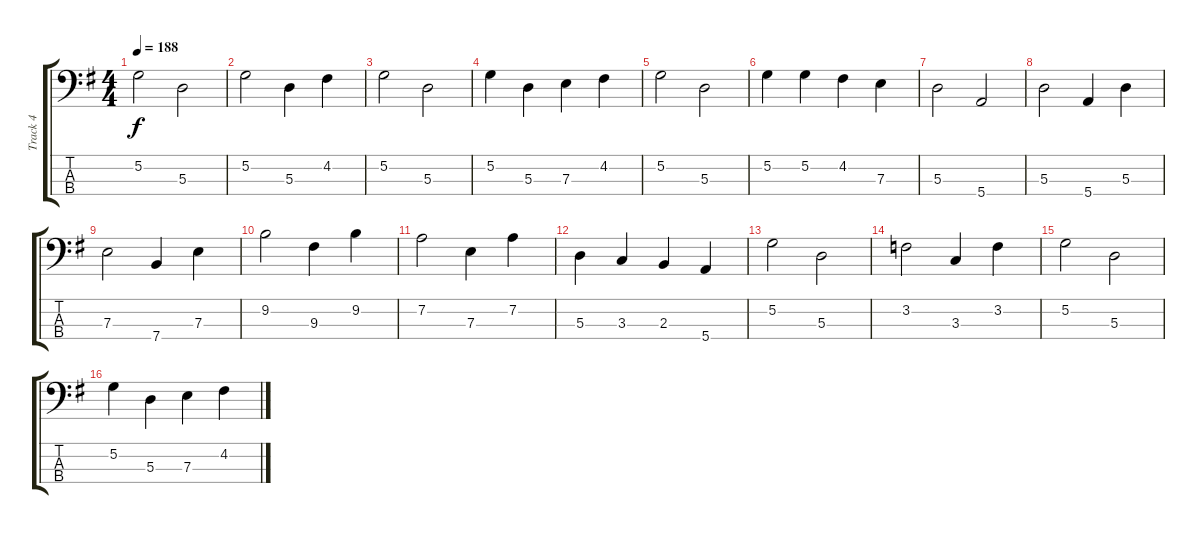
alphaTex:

\track ("Track 4" "Track 4") {instrument electricbassfinger}
\staff {score tabs}
\tuning (G2 D2 A1 E1) {hide}
\ts (4 4)
\tempo 188
\clef f4
\ks g
5.2.2{dy f} 5.3.2 |
5.2.2 5.3.4 4.2.4 |
5.2.2 5.3.2 |
5.2.4 5.3.4 7.3.4 4.2.4 |
5.2.2 5.3.2 |
5.2.4 5.2.4 4.2.4 7.3.4 |
5.3.2 5.4.2 |
5.3.2 5.4.4 5.3.4 |
7.3.2 7.4.4 7.3.4 |
9.2.2 9.3.4 9.2.4 |
7.2.2 7.3.4 7.2.4 |
5.3.4 3.3.4 2.3.4 5.4.4 |
5.2.2 5.3.2 |
3.2.2 3.3.4 3.2.4 |
5.2.2 5.3.2 |
5.2.4 5.3.4 7.3.4 4.2.4
